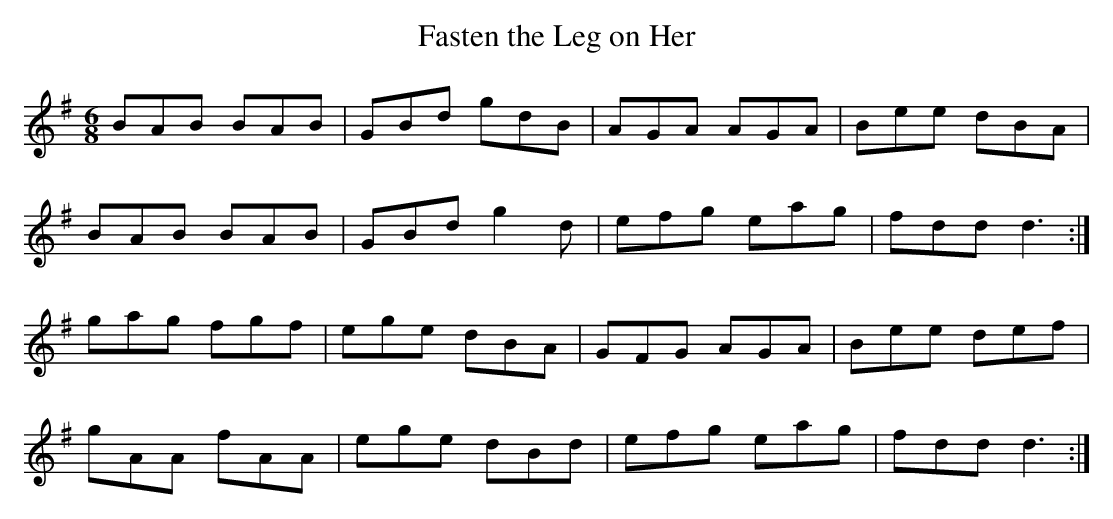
X:1
T:Fasten the Leg on Her
M:6/8
L:1/8
K:G
BAB BAB|GBd gdB|AGA AGA|Bee dBA|!
BAB BAB|GBd g2d|efg eag|fdd d3:|!
gag fgf|ege dBA|GFG AGA|Bee def|!
gAA fAA|ege dBd|efg eag|fdd d3:|!
